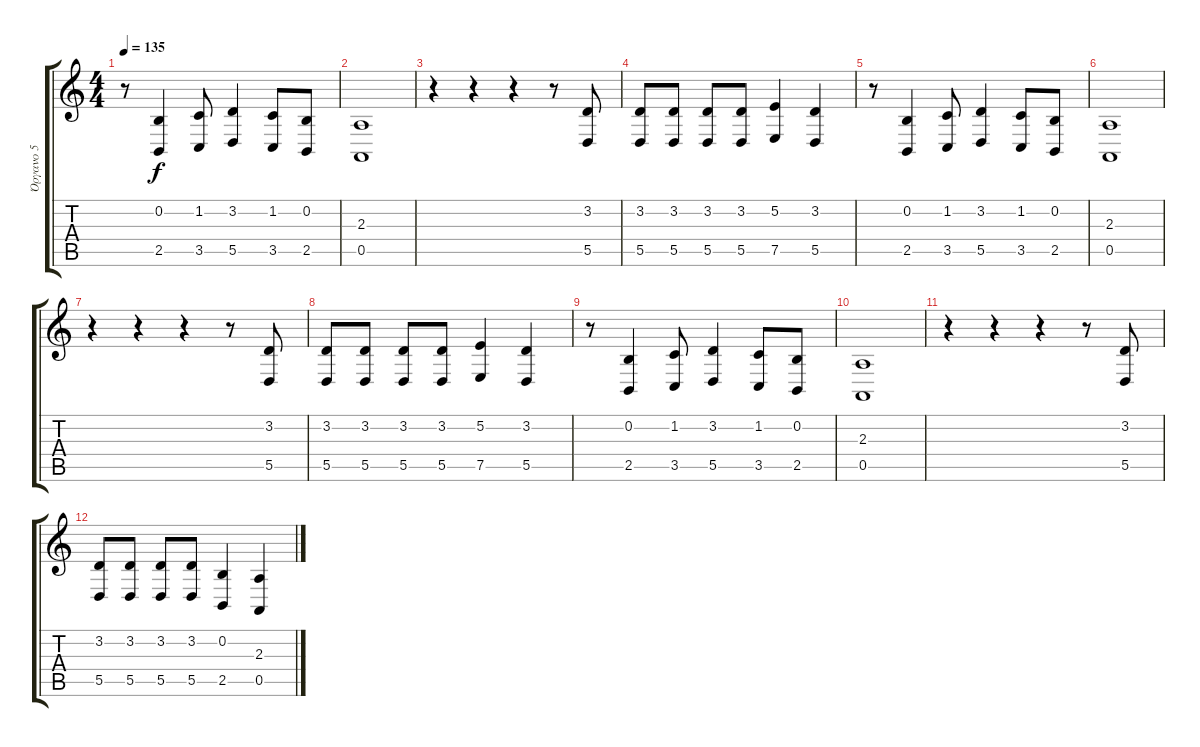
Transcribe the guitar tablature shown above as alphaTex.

\track ("Όργανο 5" "Όργανο 5") {instrument altosax}
\staff {score tabs}
\tuning (E4 B3 G3 D3 A2 E2) {hide}
\ts (4 4)
\tempo 135
\clef g2
\ks c
r.8{dy f} (0.2 2.5).4 (1.2 3.5).8 (3.2 5.5).4 (1.2 3.5).8 (0.2 2.5).8 |
(2.3 0.5).1 |
r.4 r.4 r.4 r.8 (3.2 5.5).8 |
(3.2 5.5).8 (3.2 5.5).8 (3.2 5.5).8 (3.2 5.5).8 (5.2 7.5).4 (3.2 5.5).4 |
r.8 (0.2 2.5).4 (1.2 3.5).8 (3.2 5.5).4 (1.2 3.5).8 (0.2 2.5).8 |
(2.3 0.5).1 |
r.4 r.4 r.4 r.8 (3.2 5.5).8 |
(3.2 5.5).8 (3.2 5.5).8 (3.2 5.5).8 (3.2 5.5).8 (5.2 7.5).4 (3.2 5.5).4 |
r.8 (0.2 2.5).4 (1.2 3.5).8 (3.2 5.5).4 (1.2 3.5).8 (0.2 2.5).8 |
(2.3 0.5).1 |
r.4 r.4 r.4 r.8 (3.2 5.5).8 |
(3.2 5.5).8 (3.2 5.5).8 (3.2 5.5).8 (3.2 5.5).8 (0.2 2.5).4 (2.3 0.5).4
